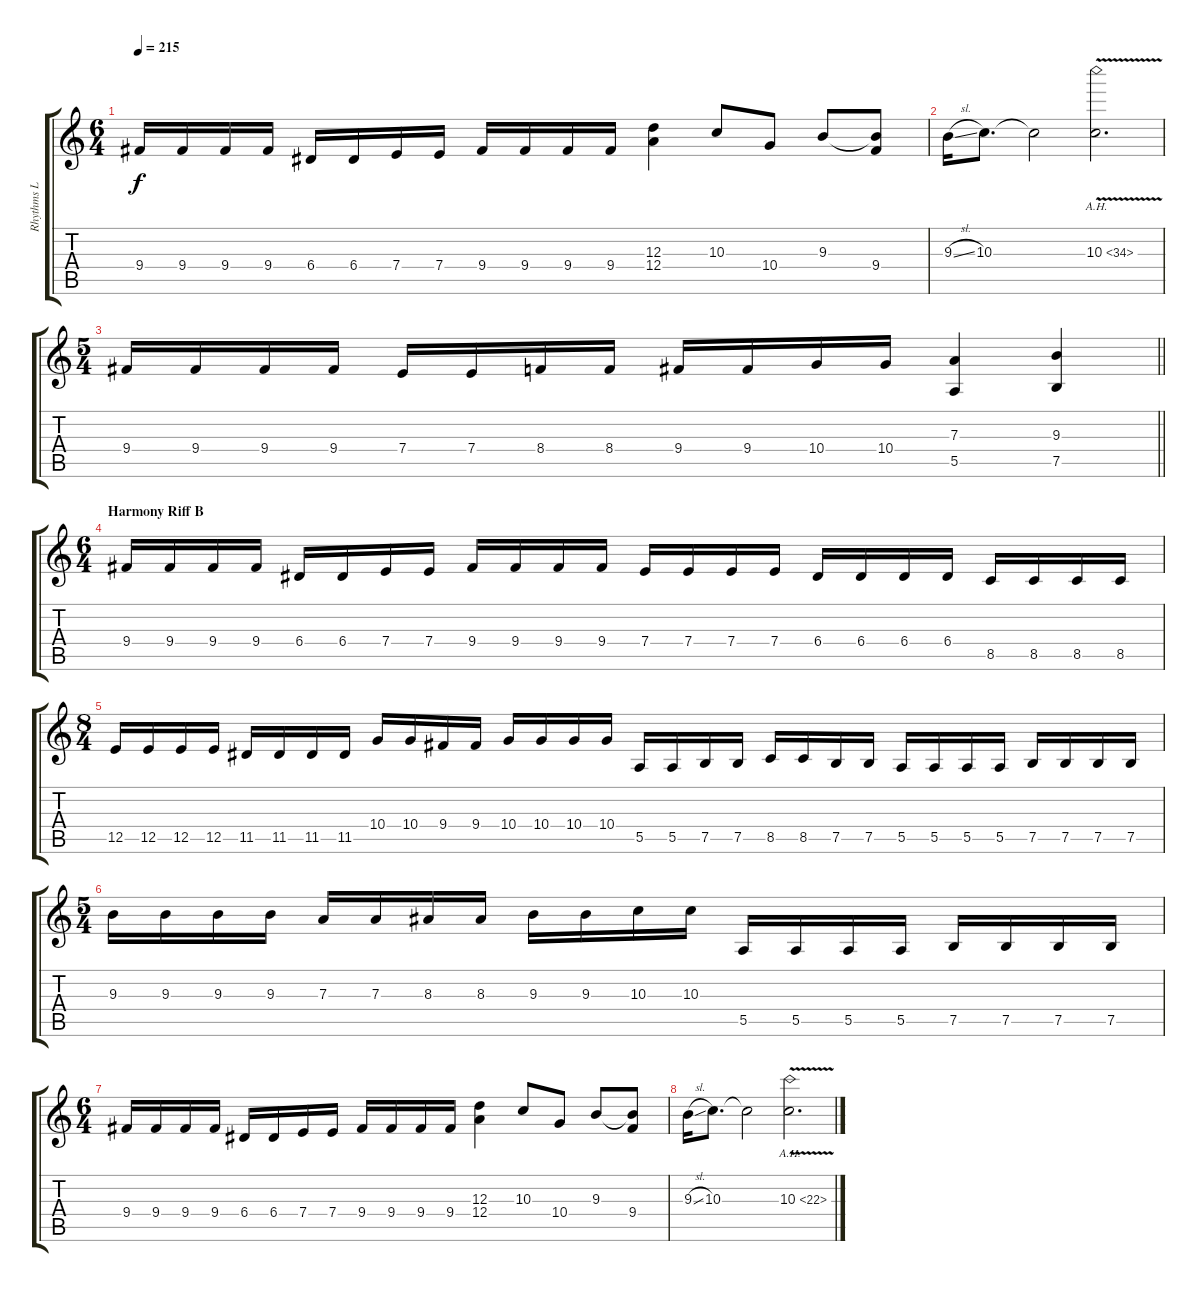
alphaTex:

\track ("Rhythms L" "Rhythms L") {instrument distortionguitar}
\staff {score tabs}
\tuning (B3 Gb3 D3 A2 E2 B1) {hide}
\ts (6 4)
\tempo 215
\clef g2
\ks c
9.4.16{dy f} 9.4.16 9.4.16 9.4.16 6.4.16 6.4.16 7.4.16 7.4.16 9.4.16 9.4.16 9.4.16 9.4.16 (12.3 12.4).4 10.3.8 10.4.8 9.3.8 (9.3{t} 9.4).8 |
9.3{sl}.16 10.3.8{d} 10.3{t}.2 10.3{ah 24 v}.2{d} |
\ts (5 4)
\barLineRight lightlight
9.4.16 9.4.16 9.4.16 9.4.16 7.4.16 7.4.16 8.4.16 8.4.16 9.4.16 9.4.16 10.4.16 10.4.16 (7.3 5.5).4 (9.3 7.5).4 |
\ts (6 4)
\section ("" "Harmony Riff B")
9.4.16 9.4.16 9.4.16 9.4.16 6.4.16 6.4.16 7.4.16 7.4.16 9.4.16 9.4.16 9.4.16 9.4.16 7.4.16 7.4.16 7.4.16 7.4.16 6.4.16 6.4.16 6.4.16 6.4.16 8.5.16 8.5.16 8.5.16 8.5.16 |
\ts (8 4)
12.5.16 12.5.16 12.5.16 12.5.16 11.5.16 11.5.16 11.5.16 11.5.16 10.4.16 10.4.16 9.4.16 9.4.16 10.4.16 10.4.16 10.4.16 10.4.16 5.5.16 5.5.16 7.5.16 7.5.16 8.5.16 8.5.16 7.5.16 7.5.16 5.5.16 5.5.16 5.5.16 5.5.16 7.5.16 7.5.16 7.5.16 7.5.16 |
\ts (5 4)
9.3.16 9.3.16 9.3.16 9.3.16 7.3.16 7.3.16 8.3.16 8.3.16 9.3.16 9.3.16 10.3.16 10.3.16 5.5.16 5.5.16 5.5.16 5.5.16 7.5.16 7.5.16 7.5.16 7.5.16 |
\ts (6 4)
9.4.16 9.4.16 9.4.16 9.4.16 6.4.16 6.4.16 7.4.16 7.4.16 9.4.16 9.4.16 9.4.16 9.4.16 (12.3 12.4).4 10.3.8 10.4.8 9.3.8 (9.3{t} 9.4).8 |
9.3{sl}.16 10.3.8{d} 10.3{t}.2 10.3{ah 12 v}.2{d}
